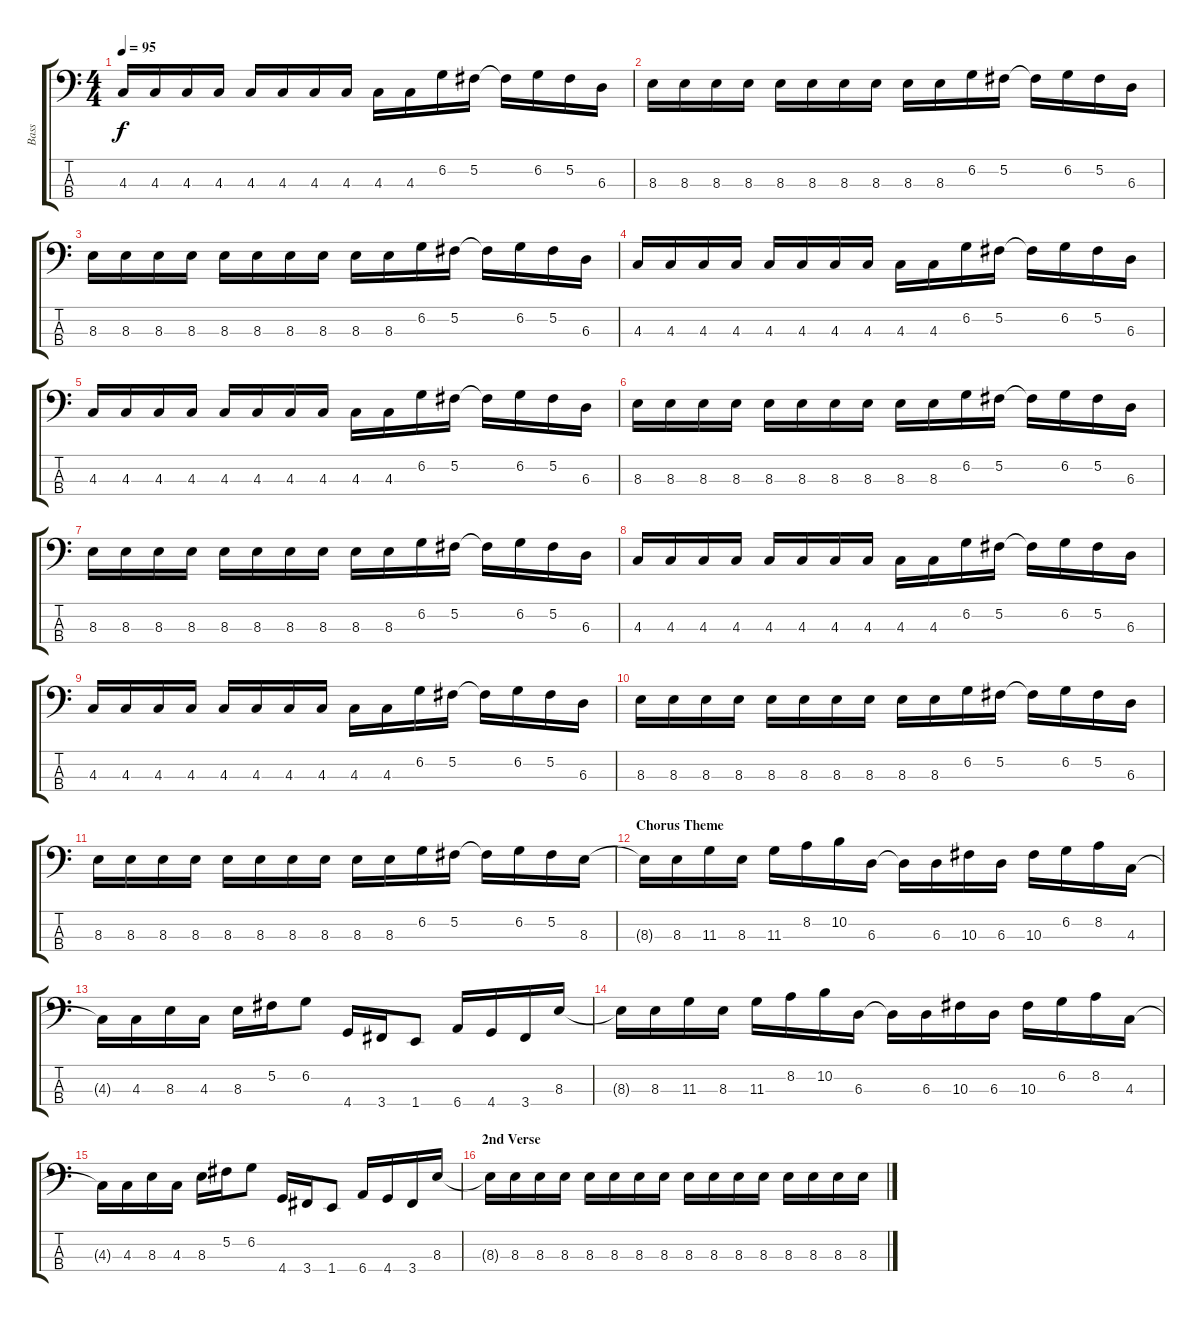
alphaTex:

\track ("Bass" "Bass") {instrument electricbassfinger}
\staff {score tabs}
\tuning (Gb2 Db2 Ab1 Eb1) {hide}
\ts (4 4)
\tempo 95
\clef f4
\ks c
4.3.16{dy f} 4.3.16 4.3.16 4.3.16 4.3.16 4.3.16 4.3.16 4.3.16 4.3.16 4.3.16 6.2.16 5.2.16 5.2{t}.16 6.2.16 5.2.16 6.3.16 |
8.3.16 8.3.16 8.3.16 8.3.16 8.3.16 8.3.16 8.3.16 8.3.16 8.3.16 8.3.16 6.2.16 5.2.16 5.2{t}.16 6.2.16 5.2.16 6.3.16 |
8.3.16 8.3.16 8.3.16 8.3.16 8.3.16 8.3.16 8.3.16 8.3.16 8.3.16 8.3.16 6.2.16 5.2.16 5.2{t}.16 6.2.16 5.2.16 6.3.16 |
4.3.16 4.3.16 4.3.16 4.3.16 4.3.16 4.3.16 4.3.16 4.3.16 4.3.16 4.3.16 6.2.16 5.2.16 5.2{t}.16 6.2.16 5.2.16 6.3.16 |
4.3.16 4.3.16 4.3.16 4.3.16 4.3.16 4.3.16 4.3.16 4.3.16 4.3.16 4.3.16 6.2.16 5.2.16 5.2{t}.16 6.2.16 5.2.16 6.3.16 |
8.3.16 8.3.16 8.3.16 8.3.16 8.3.16 8.3.16 8.3.16 8.3.16 8.3.16 8.3.16 6.2.16 5.2.16 5.2{t}.16 6.2.16 5.2.16 6.3.16 |
8.3.16 8.3.16 8.3.16 8.3.16 8.3.16 8.3.16 8.3.16 8.3.16 8.3.16 8.3.16 6.2.16 5.2.16 5.2{t}.16 6.2.16 5.2.16 6.3.16 |
4.3.16 4.3.16 4.3.16 4.3.16 4.3.16 4.3.16 4.3.16 4.3.16 4.3.16 4.3.16 6.2.16 5.2.16 5.2{t}.16 6.2.16 5.2.16 6.3.16 |
4.3.16 4.3.16 4.3.16 4.3.16 4.3.16 4.3.16 4.3.16 4.3.16 4.3.16 4.3.16 6.2.16 5.2.16 5.2{t}.16 6.2.16 5.2.16 6.3.16 |
8.3.16 8.3.16 8.3.16 8.3.16 8.3.16 8.3.16 8.3.16 8.3.16 8.3.16 8.3.16 6.2.16 5.2.16 5.2{t}.16 6.2.16 5.2.16 6.3.16 |
8.3.16 8.3.16 8.3.16 8.3.16 8.3.16 8.3.16 8.3.16 8.3.16 8.3.16 8.3.16 6.2.16 5.2.16 5.2{t}.16 6.2.16 5.2.16 8.3.16 |
\section ("" "Chorus Theme")
8.3{t}.16 8.3.16 11.3.16 8.3.16 11.3.16 8.2.16 10.2.16 6.3.16 6.3{t}.16 6.3.16 10.3.16 6.3.16 10.3.16 6.2.16 8.2.16 4.3.16 |
4.3{t}.16 4.3.16 8.3.16 4.3.16 8.3.16 5.2.16 6.2.8 4.4.16 3.4.16 1.4.8 6.4.16 4.4.16 3.4.16 8.3.16 |
8.3{t}.16 8.3.16 11.3.16 8.3.16 11.3.16 8.2.16 10.2.16 6.3.16 6.3{t}.16 6.3.16 10.3.16 6.3.16 10.3.16 6.2.16 8.2.16 4.3.16 |
4.3{t}.16 4.3.16 8.3.16 4.3.16 8.3.16 5.2.16 6.2.8 4.4.16 3.4.16 1.4.8 6.4.16 4.4.16 3.4.16 8.3.16 |
\section ("" "2nd Verse")
8.3{t}.16 8.3.16 8.3.16 8.3.16 8.3.16 8.3.16 8.3.16 8.3.16 8.3.16 8.3.16 8.3.16 8.3.16 8.3.16 8.3.16 8.3.16 8.3.16
